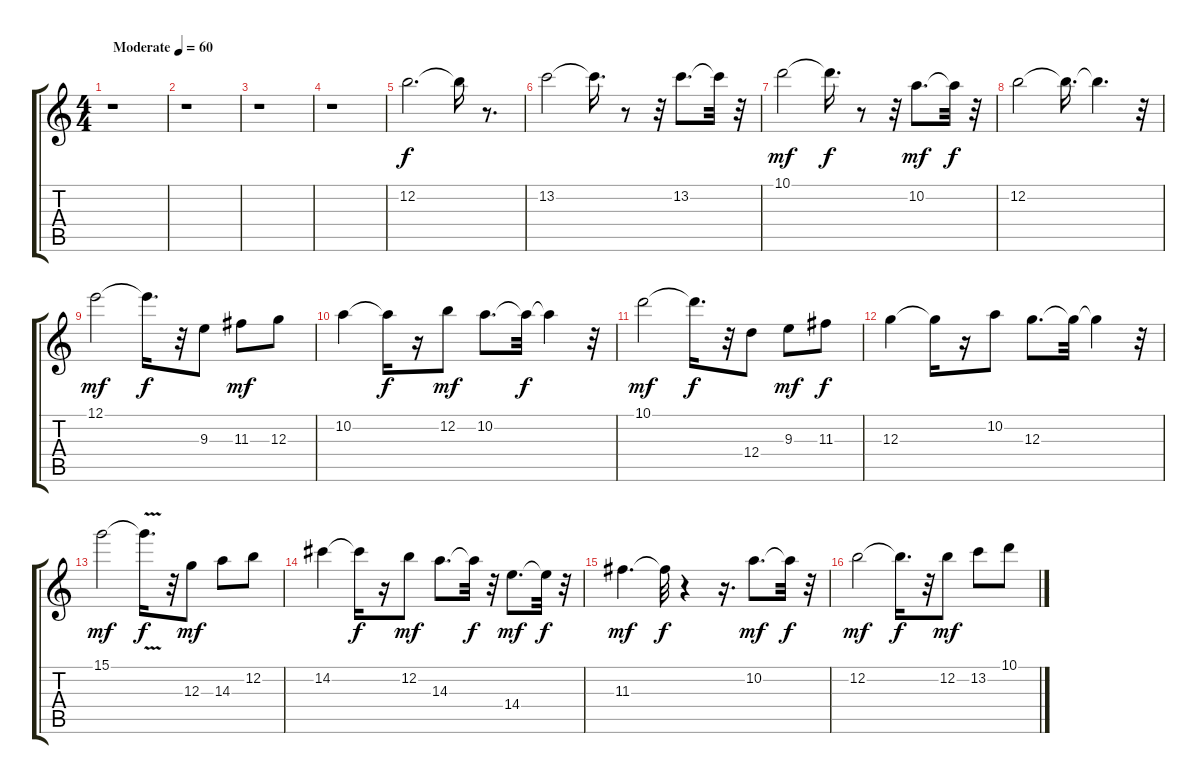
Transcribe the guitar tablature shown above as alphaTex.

\track "" {instrument overdrivenguitar}
\staff {score tabs}
\tuning (E4 B3 G3 D3 A2 E2) {hide}
\ts (4 4)
\tempo (60 "Moderate")
\clef g2
\ks c
r.1{dy f instrument overdrivenguitar} |
r.1 |
r.1 |
r.1 |
12.2.2{d} 12.2{t}.16 r.8{d} |
13.2.2 13.2{t}.16{d} r.8 r.32 13.2.8{d} 13.2{t}.32 r.32 |
10.1.2{dy mf} 10.1{t}.16{d dy f} r.8 r.32 10.2.8{d dy mf} 10.2{t}.32{dy f} r.32 |
12.2.2 12.2{t}.16{d} 12.2{t}.4{d} r.32 |
12.1.2{dy mf} 12.1{t}.16{d dy f} r.32 9.3.8 11.3.8{dy mf} 12.3.8 |
10.2.4 10.2{t}.16{dy f} r.16 12.2.8{dy mf} 10.2.8{d} 10.2{t}.32{dy f} 10.2{t}.4 r.32 |
10.1.2{dy mf} 10.1{t}.16{d dy f} r.32 12.4.8 9.3.8{dy mf} 11.3.8{dy f} |
12.3.4 12.3{t}.16 r.16 10.2.8 12.3.8{d} 12.3{t}.32 12.3{t}.4 r.32 |
15.1.2{dy mf} 15.1{v t}.16{d dy f} r.32 12.3.8{dy mf} 14.3.8 12.2.8 |
14.2.4 14.2{t}.16{dy f} r.16 12.2.8{dy mf} 14.3.8{d} 14.3{t}.32{dy f} r.32 14.4.8{d dy mf} 14.4{t}.32{dy f} r.32 |
11.3.4{d dy mf} 11.3{t}.32{dy f} r.4 r.16{d} 10.2.8{d dy mf} 10.2{t}.32{dy f} r.32 |
12.2.2{dy mf} 12.2{t}.16{d dy f} r.32 12.2.8{dy mf} 13.2.8 10.1.8
